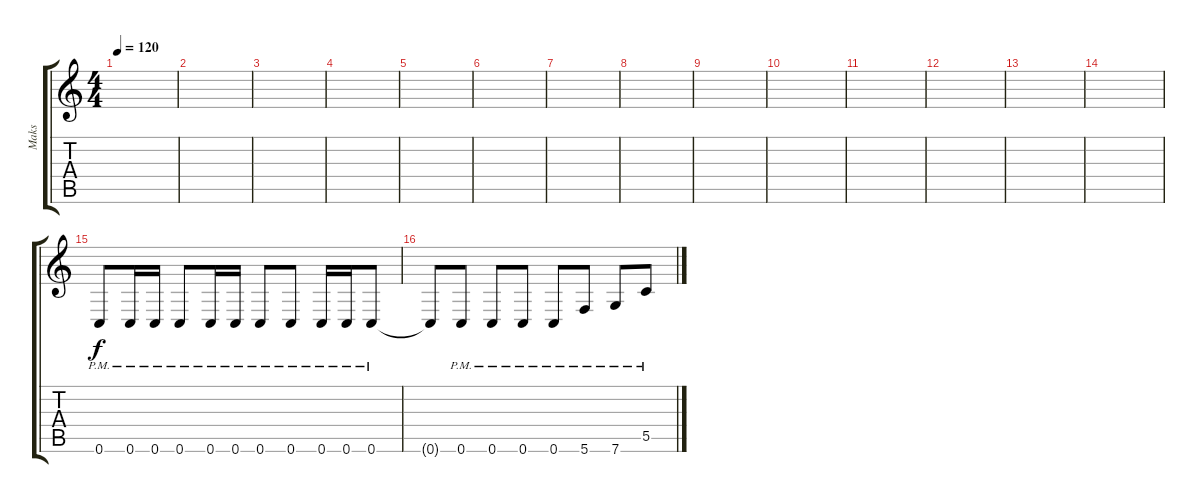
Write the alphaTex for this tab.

\track ("Maks" "Maks") {instrument distortionguitar}
\staff {score tabs}
\tuning (D4 A3 F3 C3 G2 C2) {hide}
\ts (4 4)
\tempo 120
\clef g2
\ks c
|
|
|
|
|
|
|
|
|
|
|
|
|
|
0.6{pm}.8 0.6{pm}.16 0.6{pm}.16 0.6{pm}.8 0.6{pm}.16 0.6{pm}.16 0.6{pm}.8 0.6{pm}.8 0.6{pm}.16 0.6{pm}.16 0.6{pm}.8 |
0.6{t}.8 0.6{pm}.8 0.6{pm}.8 0.6{pm}.8 0.6{pm}.8 5.6{pm}.8 7.6{pm}.8 5.5{pm}.8
